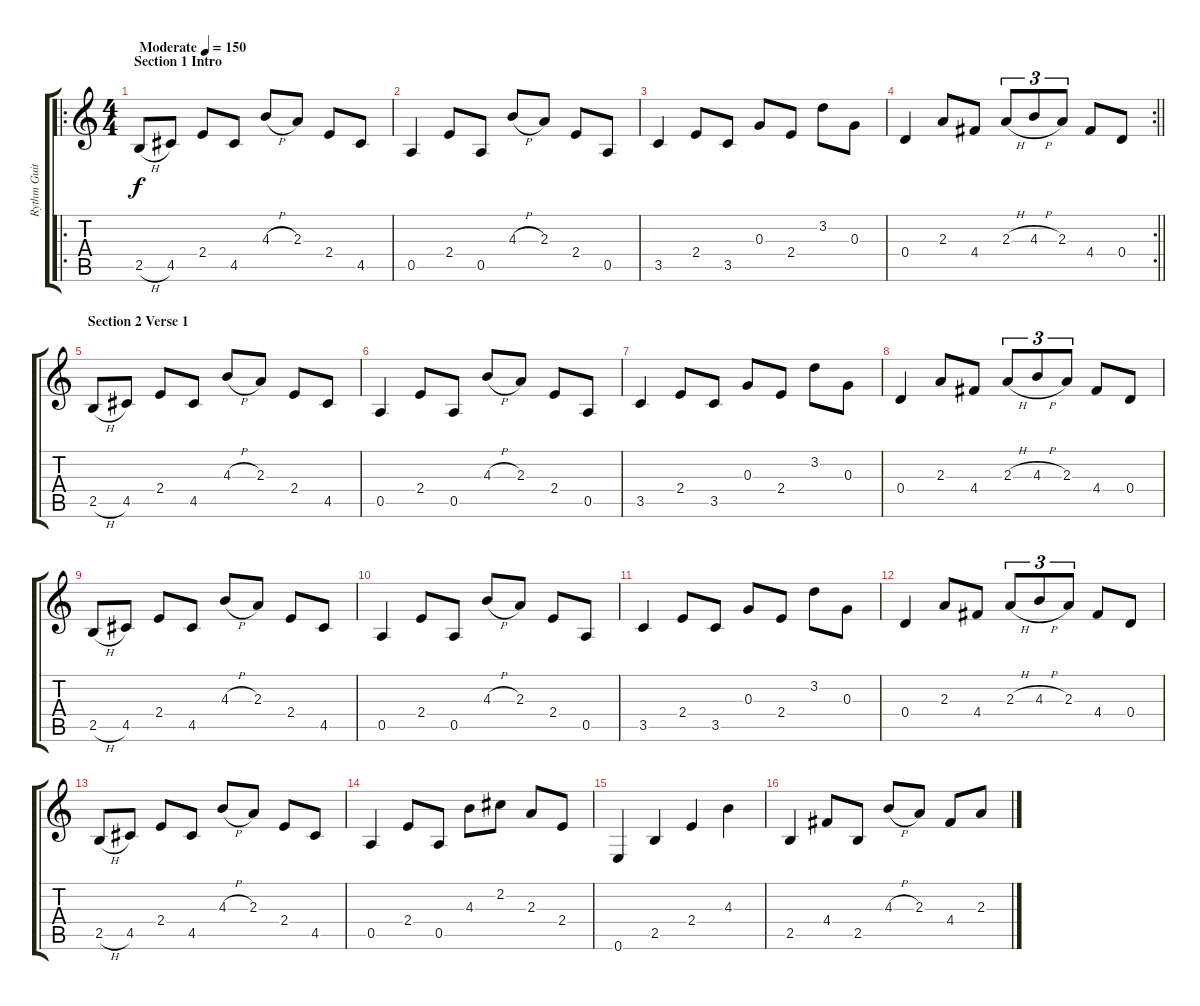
\track ("Rythm Guitar" "Rythm Guit") {instrument electricguitarclean}
\staff {score tabs}
\tuning (E4 B3 G3 D3 A2 E2) {hide}
\ro
\ts (4 4)
\section ("" "Section 1 Intro")
\tempo (150 "Moderate")
\clef g2
\ks c
2.5{h}.8{dy f instrument electricguitarclean} 4.5.8 2.4.8 4.5.8 4.3{h}.8 2.3.8 2.4.8 4.5.8 |
0.5.4 2.4.8 0.5.8 4.3{h}.8 2.3.8 2.4.8 0.5.8 |
3.5.4 2.4.8 3.5.8 0.3.8 2.4.8 3.2.8 0.3.8 |
\rc 2
\barLineRight lightlight
0.4.4 2.3.8 4.4.8 2.3{h}.8{tu (3 2)} 4.3{h}.8{tu (3 2)} 2.3.8{tu (3 2)} 4.4.8 0.4.8 |
\section ("" "Section 2 Verse 1")
2.5{h}.8 4.5.8 2.4.8 4.5.8 4.3{h}.8 2.3.8 2.4.8 4.5.8 |
0.5.4 2.4.8 0.5.8 4.3{h}.8 2.3.8 2.4.8 0.5.8 |
3.5.4 2.4.8 3.5.8 0.3.8 2.4.8 3.2.8 0.3.8 |
0.4.4 2.3.8 4.4.8 2.3{h}.8{tu (3 2)} 4.3{h}.8{tu (3 2)} 2.3.8{tu (3 2)} 4.4.8 0.4.8 |
2.5{h}.8 4.5.8 2.4.8 4.5.8 4.3{h}.8 2.3.8 2.4.8 4.5.8 |
0.5.4 2.4.8 0.5.8 4.3{h}.8 2.3.8 2.4.8 0.5.8 |
3.5.4 2.4.8 3.5.8 0.3.8 2.4.8 3.2.8 0.3.8 |
0.4.4 2.3.8 4.4.8 2.3{h}.8{tu (3 2)} 4.3{h}.8{tu (3 2)} 2.3.8{tu (3 2)} 4.4.8 0.4.8 |
2.5{h}.8 4.5.8 2.4.8 4.5.8 4.3{h}.8 2.3.8 2.4.8 4.5.8 |
0.5.4 2.4.8 0.5.8 4.3.8 2.2.8 2.3.8 2.4.8 |
0.6.4 2.5.4 2.4.4 4.3.4 |
2.5.4 4.4.8 2.5.8 4.3{h}.8 2.3.8 4.4.8 2.3.8
